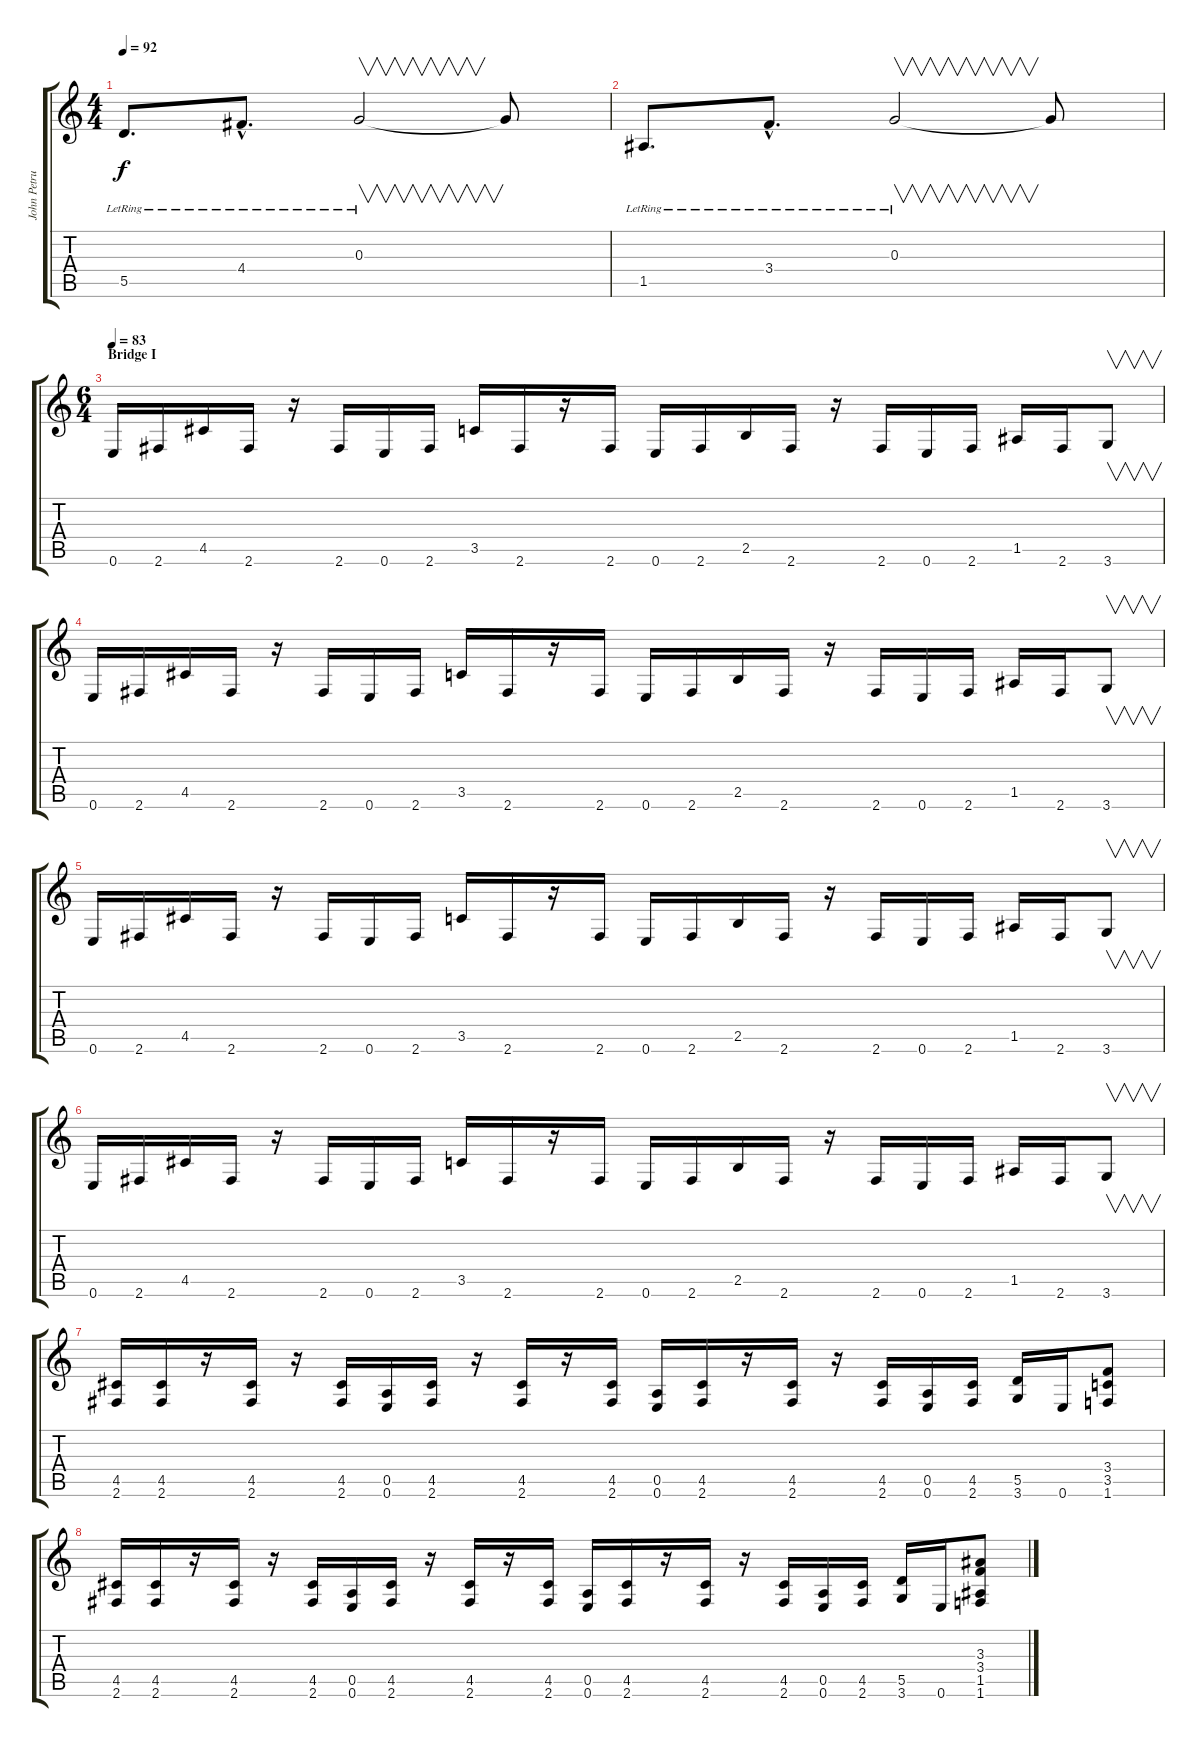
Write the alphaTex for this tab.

\track ("John Petrucci (for continous playing)" "John Petru") {instrument distortionguitar}
\staff {score tabs}
\tuning (E4 B3 G3 D3 A2 E2) {hide}
\ts (4 4)
\tempo 92
\clef g2
\ks c
5.5{lr}.8{d dy f} 4.4{hac lr}.8{d} 0.3{lr}.2{v} 0.3{t}.8 |
1.5{lr}.8{d} 3.4{hac lr}.8{d} 0.3{lr}.2{v} 0.3{t}.8 |
\ts (6 4)
\section ("" "Bridge I")
\tempo 83
0.6.16{instrument distortionguitar} 2.6.16 4.5.16 2.6.16 r.16 2.6.16 0.6.16 2.6.16 3.5.16 2.6.16 r.16 2.6.16 0.6.16 2.6.16 2.5.16 2.6.16 r.16 2.6.16 0.6.16 2.6.16 1.5.16 2.6.16 3.6.8{v} |
0.6.16 2.6.16 4.5.16 2.6.16 r.16 2.6.16 0.6.16 2.6.16 3.5.16 2.6.16 r.16 2.6.16 0.6.16 2.6.16 2.5.16 2.6.16 r.16 2.6.16 0.6.16 2.6.16 1.5.16 2.6.16 3.6.8{v} |
0.6.16 2.6.16 4.5.16 2.6.16 r.16 2.6.16 0.6.16 2.6.16 3.5.16 2.6.16 r.16 2.6.16 0.6.16 2.6.16 2.5.16 2.6.16 r.16 2.6.16 0.6.16 2.6.16 1.5.16 2.6.16 3.6.8{v} |
0.6.16 2.6.16 4.5.16 2.6.16 r.16 2.6.16 0.6.16 2.6.16 3.5.16 2.6.16 r.16 2.6.16 0.6.16 2.6.16 2.5.16 2.6.16 r.16 2.6.16 0.6.16 2.6.16 1.5.16 2.6.16 3.6.8{v} |
(4.5 2.6).16 (4.5 2.6).16 r.16 (4.5 2.6).16 r.16 (4.5 2.6).16 (0.5 0.6).16 (4.5 2.6).16 r.16 (4.5 2.6).16 r.16 (4.5 2.6).16 (0.5 0.6).16 (4.5 2.6).16 r.16 (4.5 2.6).16 r.16 (4.5 2.6).16 (0.5 0.6).16 (4.5 2.6).16 (5.5 3.6).16 0.6.16 (3.4 3.5 1.6).8 |
(4.5 2.6).16 (4.5 2.6).16 r.16 (4.5 2.6).16 r.16 (4.5 2.6).16 (0.5 0.6).16 (4.5 2.6).16 r.16 (4.5 2.6).16 r.16 (4.5 2.6).16 (0.5 0.6).16 (4.5 2.6).16 r.16 (4.5 2.6).16 r.16 (4.5 2.6).16 (0.5 0.6).16 (4.5 2.6).16 (5.5 3.6).16 0.6.16 (3.3 3.4 1.5 1.6).8
